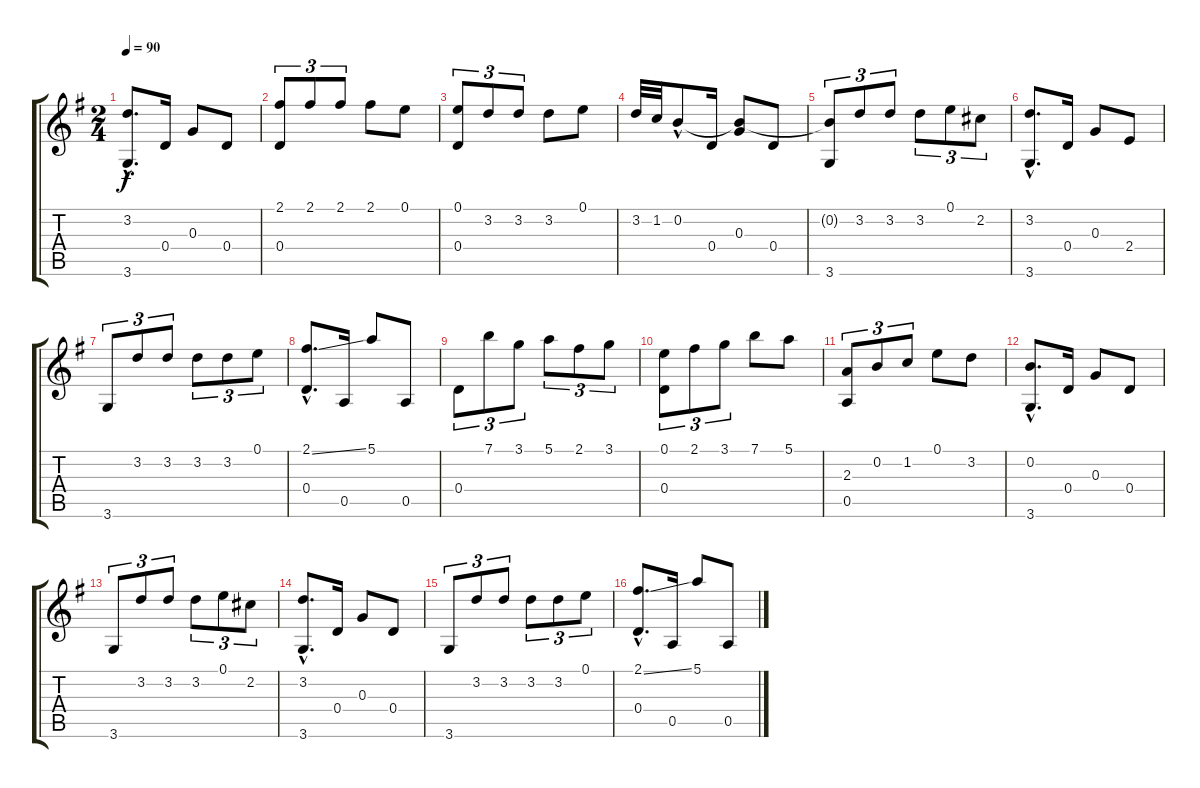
\track "" {instrument acousticguitarnylon}
\staff {score tabs}
\tuning (E4 B3 G3 D3 A2 E2) {hide}
\ts (2 4)
\tempo 90
\clef g2
\ks g
(3.2{t} 3.6{hac}).8{d dy f} 0.4.16 0.3.8 0.4.8 |
(2.1 0.4).8{tu (3 2)} 2.1.8{tu (3 2)} 2.1.8{tu (3 2)} 2.1.8 0.1.8 |
(0.1 0.4).8{tu (3 2)} 3.2.8{tu (3 2)} 3.2.8{tu (3 2)} 3.2.8 0.1.8 |
3.2.32 1.2.32 0.2{hac}.8 0.4.16 (0.2{t} 0.3).8 0.4.8 |
(0.2{t} 3.6).8{tu (3 2)} 3.2.8{tu (3 2)} 3.2.8{tu (3 2)} 3.2.8{tu (3 2)} 0.1.8{tu (3 2)} 2.2.8{tu (3 2)} |
(3.2 3.6{hac}).8{d} 0.4.16 0.3.8 2.4.8 |
3.6.8{tu (3 2)} 3.2.8{tu (3 2)} 3.2.8{tu (3 2)} 3.2.8{tu (3 2)} 3.2.8{tu (3 2)} 0.1.8{tu (3 2)} |
(2.1{ss} 0.4{hac}).8{d} 0.5.16 5.1.8 0.5.8 |
0.4.8{tu (3 2)} 7.1.8{tu (3 2)} 3.1.8{tu (3 2)} 5.1.8{tu (3 2)} 2.1.8{tu (3 2)} 3.1.8{tu (3 2)} |
(0.1 0.4).8{tu (3 2)} 2.1.8{tu (3 2)} 3.1.8{tu (3 2)} 7.1.8 5.1.8 |
(2.3 0.5).8{tu (3 2)} 0.2.8{tu (3 2)} 1.2.8{tu (3 2)} 0.1.8 3.2.8 |
(0.2 3.6{hac}).8{d} 0.4.16 0.3.8 0.4.8 |
3.6.8{tu (3 2)} 3.2.8{tu (3 2)} 3.2.8{tu (3 2)} 3.2.8{tu (3 2)} 0.1.8{tu (3 2)} 2.2.8{tu (3 2)} |
(3.2 3.6{hac}).8{d} 0.4.16 0.3.8 0.4.8 |
3.6.8{tu (3 2)} 3.2.8{tu (3 2)} 3.2.8{tu (3 2)} 3.2.8{tu (3 2)} 3.2.8{tu (3 2)} 0.1.8{tu (3 2)} |
(2.1{ss} 0.4{hac}).8{d} 0.5.16 5.1.8 0.5.8
